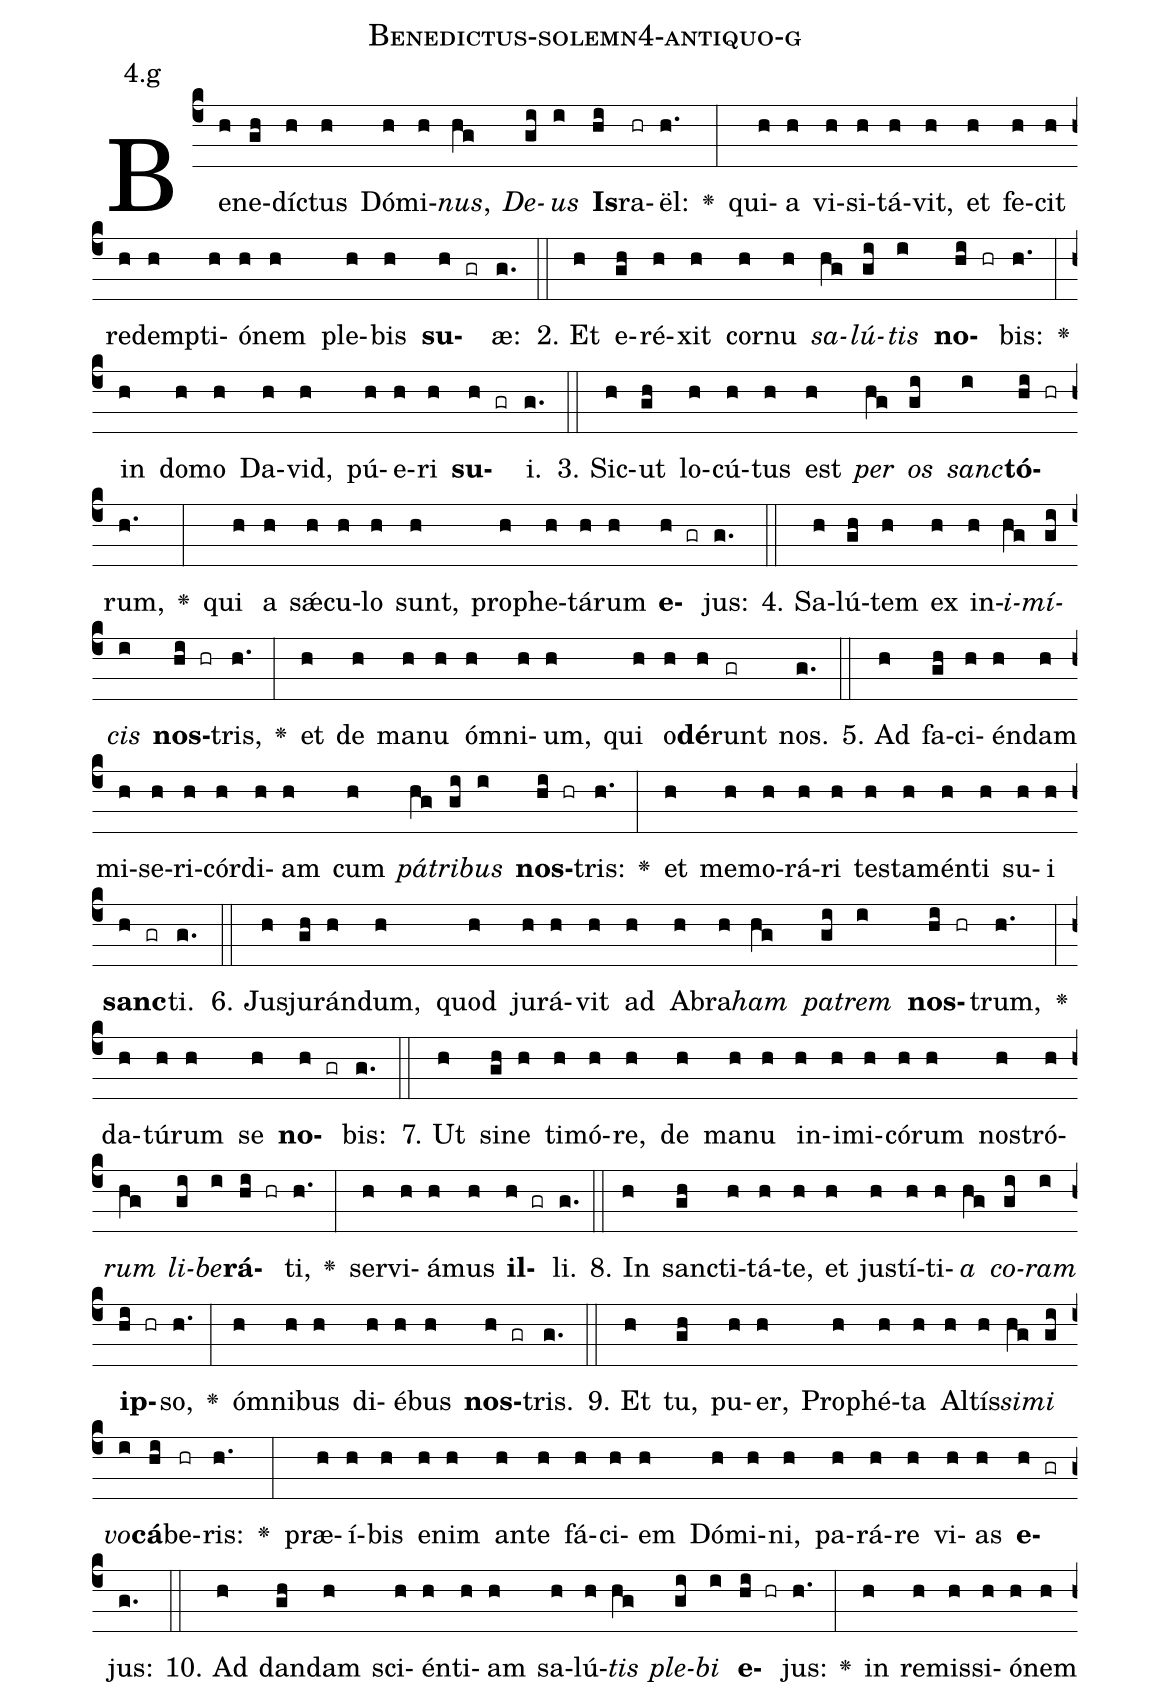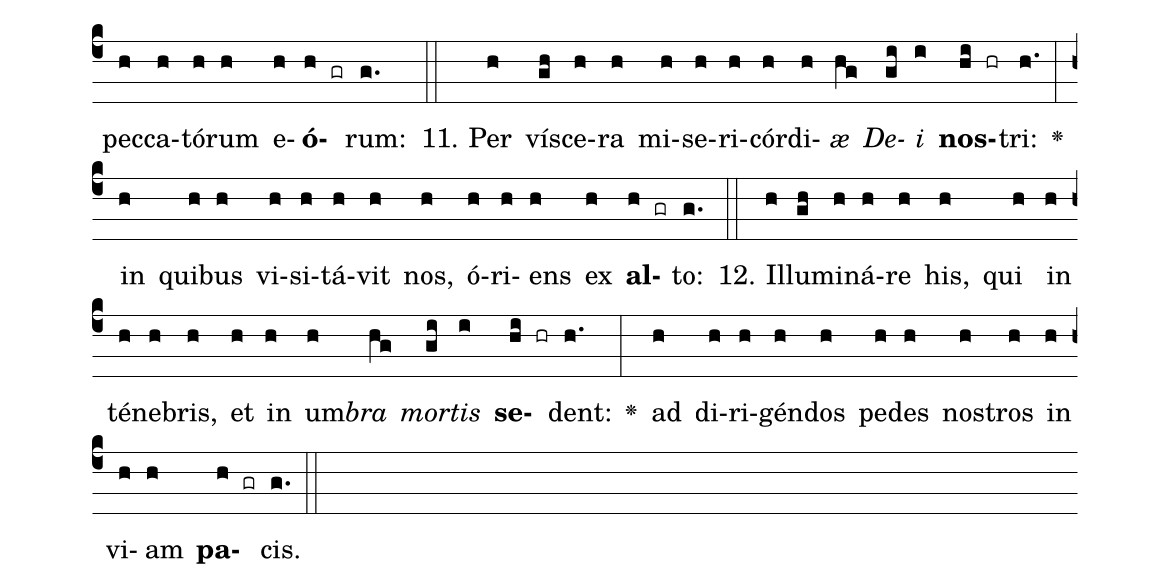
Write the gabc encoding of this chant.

name: Benedictus-solemn4-antiquo-g;
annotation: 4.g;
%%
(c4)Be(h)ne(gh)díc(h)tus(h) Dó(h)mi(h)<i>nus</i>,(hg) <i>De</i>(gi)<i>us</i>(i) <b>Is</b>(hi)ra(hr)ël:(h.) <v>\greheightstar</v>(:) qui(h)a(h) vi(h)si(h)tá(h)vit,(h) et(h) fe(h)cit(h) red(h)emp(h)ti(h)ó(h)nem(h) ple(h)bis(h) <b>su</b>(h gr)æ:(g.) (::)
2. Et(h) e(gh)ré(h)xit(h) cor(h)nu(h) <i>sa</i>(hg)<i>lú</i>(gi)<i>tis</i>(i) <b>no</b>(hi hr)bis:(h.) <v>\greheightstar</v>(:) in(h) do(h)mo(h) Da(h)vid,(h) pú(h)e(h)ri(h) <b>su</b>(h gr)i.(g.) (::)
3. Sic(h)ut(gh) lo(h)cú(h)tus(h) est(h) <i>per</i>(hg) <i>os</i>(gi) <i>sanc</i>(i)<b>tó</b>(hi hr)rum,(h.) <v>\greheightstar</v>(:) qui(h) a(h) sǽ(h)cu(h)lo(h) sunt,(h) pro(h)phe(h)tá(h)rum(h) <b>e</b>(h gr)jus:(g.) (::)
4. Sa(h)lú(gh)tem(h) ex(h) in(h)<i>i</i>(hg)<i>mí</i>(gi)<i>cis</i>(i) <b>nos</b>(hi hr)tris,(h.) <v>\greheightstar</v>(:) et(h) de(h) ma(h)nu(h) óm(h)ni(h)um,(h) qui(h) o(h)<b>dé</b>(h)runt(gr) nos.(g.) (::)
5. Ad(h) fa(gh)ci(h)én(h)dam(h) mi(h)se(h)ri(h)cór(h)di(h)am(h) cum(h) <i>pá</i>(hg)<i>tri</i>(gi)<i>bus</i>(i) <b>nos</b>(hi hr)tris:(h.) <v>\greheightstar</v>(:) et(h) me(h)mo(h)rá(h)ri(h) tes(h)ta(h)mén(h)ti(h) su(h)i(h) <b>sanc</b>(h gr)ti.(g.) (::)
6. Ju(h)sju(gh)rán(h)dum,(h) quod(h) ju(h)rá(h)vit(h) ad(h) A(h)bra(h)<i>ham</i>(hg) <i>pa</i>(gi)<i>trem</i>(i) <b>nos</b>(hi hr)trum,(h.) <v>\greheightstar</v>(:) da(h)tú(h)rum(h) se(h) <b>no</b>(h gr)bis:(g.) (::)
7. Ut(h) si(gh)ne(h) ti(h)mó(h)re,(h) de(h) ma(h)nu(h) in(h)i(h)mi(h)có(h)rum(h) nos(h)tró(h)<i>rum</i>(hg) <i>li</i>(gi)<i>be</i>(i)<b>rá</b>(hi hr)ti,(h.) <v>\greheightstar</v>(:) ser(h)vi(h)á(h)mus(h) <b>il</b>(h gr)li.(g.) (::)
8. In(h) sanc(gh)ti(h)tá(h)te,(h) et(h) jus(h)tí(h)ti(h)<i>a</i>(hg) <i>co</i>(gi)<i>ram</i>(i) <b>ip</b>(hi hr)so,(h.) <v>\greheightstar</v>(:) óm(h)ni(h)bus(h) di(h)é(h)bus(h) <b>nos</b>(h gr)tris.(g.) (::)
9. Et(h) tu,(gh) pu(h)er,(h) Pro(h)phé(h)ta(h) Al(h)tís(h)<i>si</i>(hg)<i>mi</i>(gi) <i>vo</i>(i)<b>cá</b>(hi)be(hr)ris:(h.) <v>\greheightstar</v>(:) præ(h)í(h)bis(h) e(h)nim(h) an(h)te(h) fá(h)ci(h)em(h) Dó(h)mi(h)ni,(h) pa(h)rá(h)re(h) vi(h)as(h) <b>e</b>(h gr)jus:(g.) (::)
10. Ad(h) dan(gh)dam(h) sci(h)én(h)ti(h)am(h) sa(h)lú(h)<i>tis</i>(hg) <i>ple</i>(gi)<i>bi</i>(i) <b>e</b>(hi hr)jus:(h.) <v>\greheightstar</v>(:) in(h) re(h)mis(h)si(h)ó(h)nem(h) pec(h)ca(h)tó(h)rum(h) e(h)<b>ó</b>(h gr)rum:(g.) (::)
11. Per(h) ví(gh)sce(h)ra(h) mi(h)se(h)ri(h)cór(h)di(h)<i>æ</i>(hg) <i>De</i>(gi)<i>i</i>(i) <b>nos</b>(hi hr)tri:(h.) <v>\greheightstar</v>(:) in(h) qui(h)bus(h) vi(h)si(h)tá(h)vit(h) nos,(h) ó(h)ri(h)ens(h) ex(h) <b>al</b>(h gr)to:(g.) (::)
12. Il(h)lu(gh)mi(h)ná(h)re(h) his,(h) qui(h) in(h) té(h)ne(h)bris,(h) et(h) in(h) um(h)<i>bra</i>(hg) <i>mor</i>(gi)<i>tis</i>(i) <b>se</b>(hi hr)dent:(h.) <v>\greheightstar</v>(:) ad(h) di(h)ri(h)gén(h)dos(h) pe(h)des(h) nos(h)tros(h) in(h) vi(h)am(h) <b>pa</b>(h gr)cis.(g.) (::)
